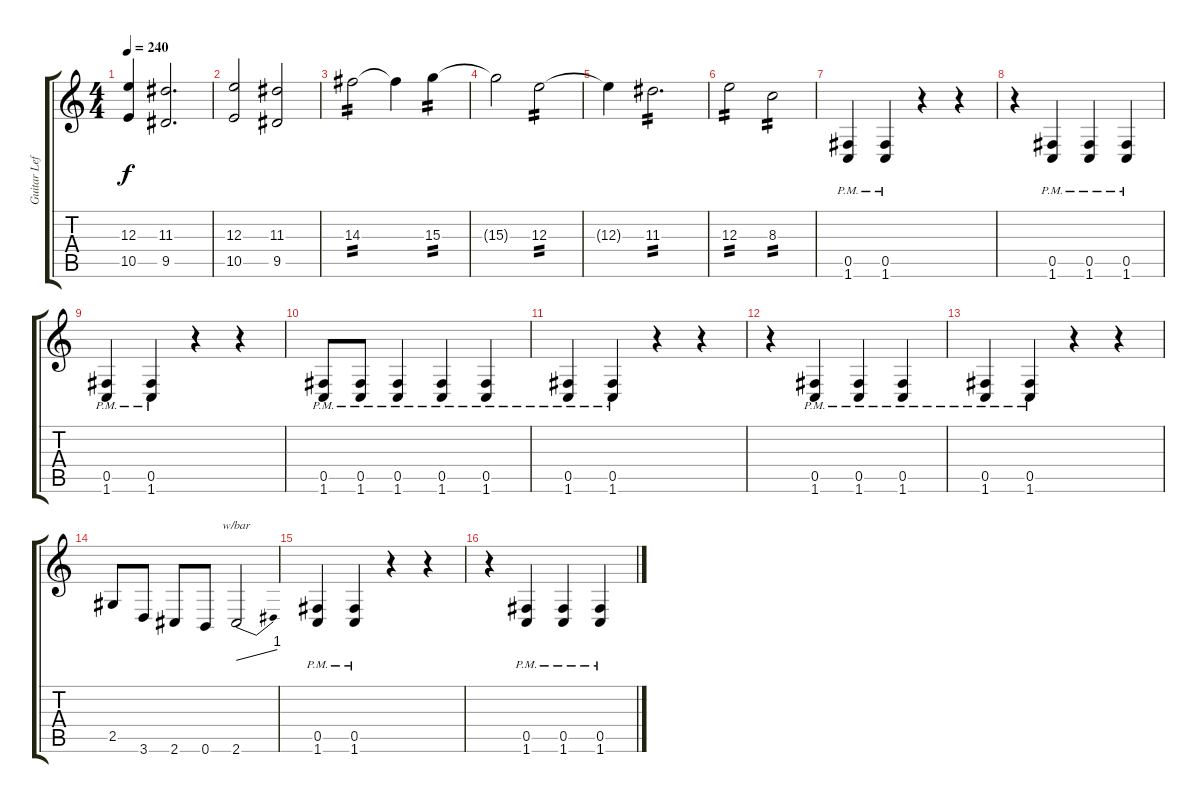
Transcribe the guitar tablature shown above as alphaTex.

\track ("Guitar Left" "Guitar Lef") {instrument distortionguitar}
\staff {score tabs}
\tuning (Db4 Ab3 E3 B2 Gb2 B1) {hide}
\ts (4 4)
\tempo 240
\clef g2
\ks c
(12.3{t} 10.5{t}).4{dy f} (11.3 9.5).2{d} |
(12.3 10.5).2 (11.3 9.5).2 |
14.3.2{tp 2} 14.3{t}.4 15.3.4{tp 2} |
15.3{t}.2 12.3.2{tp 2} |
12.3{t}.4 11.3.2{d tp 2} |
12.3.2{tp 2} 8.3.2{tp 2} |
(0.5{pm} 1.6{pm}).4 (0.5{pm} 1.6{pm}).4 r.4 r.4 |
r.4 (0.5{pm} 1.6{pm}).4 (0.5{pm} 1.6{pm}).4 (0.5{pm} 1.6{pm}).4 |
(0.5{pm} 1.6{pm}).4 (0.5{pm} 1.6{pm}).4 r.4 r.4 |
(0.5{pm} 1.6{pm}).8 (0.5{pm} 1.6{pm}).8 (0.5{pm} 1.6{pm}).4 (0.5{pm} 1.6{pm}).4 (0.5{pm} 1.6{pm}).4 |
(0.5{pm} 1.6{pm}).4 (0.5{pm} 1.6{pm}).4 r.4 r.4 |
r.4 (0.5{pm} 1.6{pm}).4 (0.5{pm} 1.6{pm}).4 (0.5{pm} 1.6{pm}).4 |
(0.5{pm} 1.6{pm}).4 (0.5{pm} 1.6{pm}).4 r.4 r.4 |
2.5.8 3.6.8 2.6.8 0.6.8 2.6.2{tbe (dive default 0 0 60 4)} |
(0.5{pm} 1.6{pm}).4 (0.5{pm} 1.6{pm}).4 r.4 r.4 |
r.4 (0.5{pm} 1.6{pm}).4 (0.5{pm} 1.6{pm}).4 (0.5{pm} 1.6{pm}).4
